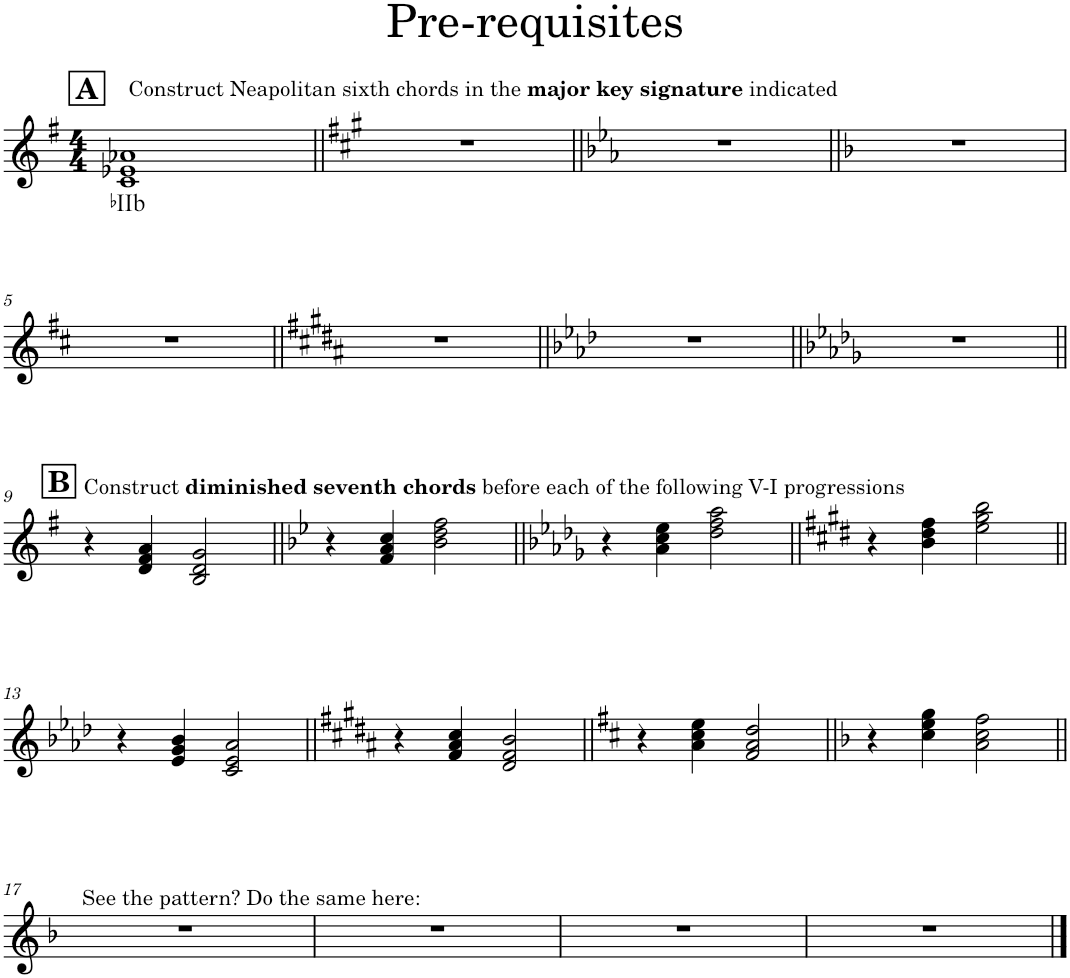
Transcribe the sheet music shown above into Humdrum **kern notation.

**kern
*part1
*staff1
*I"Piano
*I'Pno.
*clefG2
*k[f#]
*M4/4
!!LO:REH:place=s1:a:B:cj:fs=14:t=A
=1
!LO:TX:a:t=Construct Neapolitan sixth chords in the
!LO:TX:a:B:t=major key signature
!LO:TX:a:t=indicated
!LO:TX:b:t=bII\b
1c 1e-X 1a-X
=2||
*k[f#c#g#]
1r
=3||
*k[b-e-a-]
1r
=4||
*k[b-]
1r
!!LO:LB:g=z
=5
*k[f#c#]
1r
=6||
*k[f#c#g#d#a#]
1r
=7||
*k[b-e-a-d-]
1r
=8||
*k[b-e-a-d-g-]
1r
!!LO:LB:g=z
!!LO:REH:place=s1:a:B:cj:fs=14:t=B
=9||
*k[f#]
!LO:TX:a:t=Construct
!LO:TX:a:B:t=diminished seventh chords
!LO:TX:a:t=before each of the following V-I progressions
4r
4d/ 4f#/ 4a/
2B/ 2d/ 2g/
=10||
*k[b-e-]
4r
4f/ 4a/ 4cc/
2b-\ 2dd\ 2ff\
=11||
*k[b-e-a-d-g-]
4r
4a-\ 4cc\ 4ee-\
2dd-\ 2ff\ 2aa-\
=12||
*k[f#c#g#d#]
4r
4b\ 4dd#\ 4ff#\
2ee\ 2gg#\ 2bb\
!!LO:LB:g=z
=13||
*k[b-e-a-d-]
4r
4e-/ 4g/ 4b-/
2c/ 2e-/ 2a-/
=14||
*k[f#c#g#d#a#]
4r
4f#/ 4a#/ 4cc#/
2d#/ 2f#/ 2b/
=15||
*k[f#c#]
4r
4a\ 4cc#\ 4ee\
2f#/ 2a/ 2dd/
=16||
*k[b-]
4r
4cc\ 4ee\ 4gg\
2a\ 2cc\ 2ff\
!!LO:LB:g=z
=17||
!LO:TX:a:t=See the pattern? Do the same here&colon;
1r
=18
1r
=19
1r
=20
1r
==
*-
